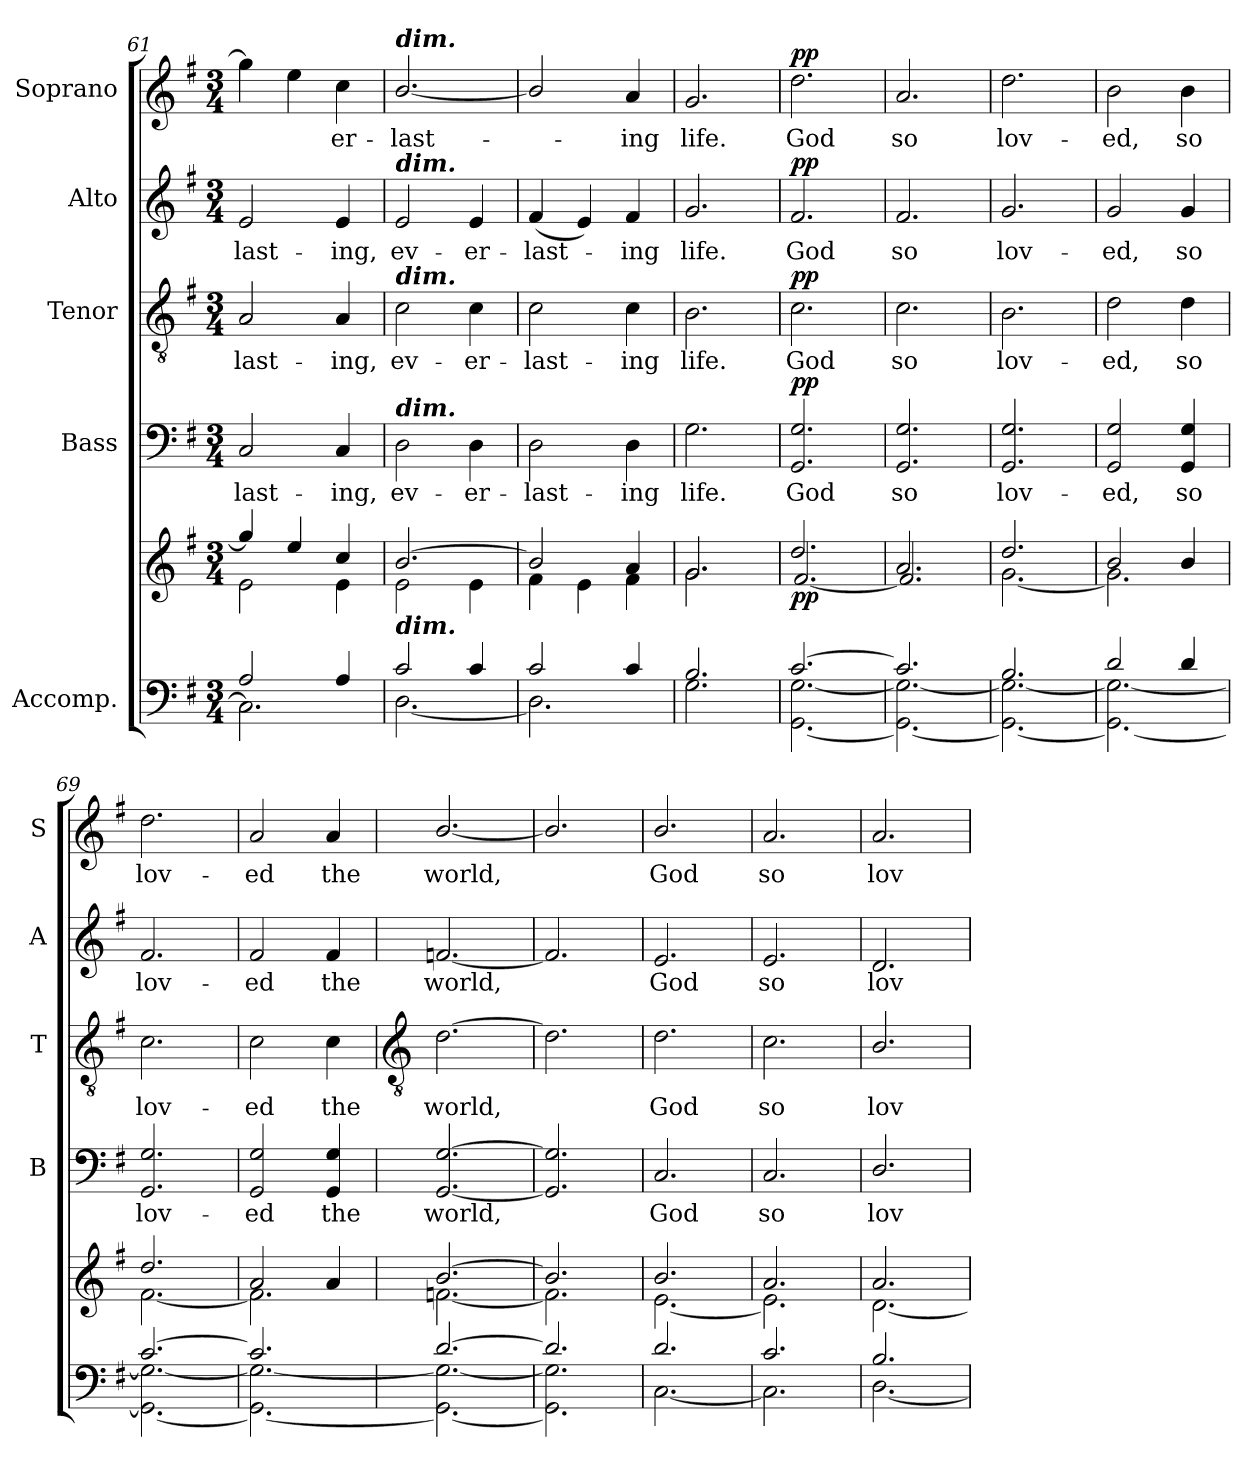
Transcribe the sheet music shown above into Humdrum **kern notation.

**kern	**kern	**dynam	**kern	**text	**dynam	**kern	**text	**dynam	**kern	**text	**dynam	**kern	**text	**dynam
*part5	*part5	*part5	*part4	*part4	*part4	*part3	*part3	*part3	*part2	*part2	*part2	*part1	*part1	*part1
*staff6	*staff5	*staff5/6	*staff4	*staff4	*staff4	*staff3	*staff3	*staff3	*staff2	*staff2	*staff2	*staff1	*staff1	*staff1
*I"Accomp.	*	*	*I"Bass	*	*	*I"Tenor	*	*	*I"Alto	*	*	*I"Soprano	*	*
*	*	*	*I'B	*	*	*I'T	*	*	*I'A	*	*	*I'S	*	*
*clefF4	*clefG2	*	*clefF4	*	*	*clefGv2	*	*	*clefG2	*	*	*clefG2	*	*
*k[f#]	*k[f#]	*	*k[f#]	*	*	*k[f#]	*	*	*k[f#]	*	*	*k[f#]	*	*
*G:	*G:	*	*G:	*	*	*G:	*	*	*G:	*	*	*G:	*	*
*M3/4	*M3/4	*	*M3/4	*	*	*M3/4	*	*	*M3/4	*	*	*M3/4	*	*
=61	=61	=61	=61	=61	=61	=61	=61	=61	=61	=61	=61	=61	=61	=61
*^	*^	*	*	*	*	*	*	*	*	*	*	*	*	*
!	!	!	!	!	!	!LO:LY:b	!	!	!LO:LY:b	!	!	!LO:LY:b	!	!	!	!
2A/	2.C\]	4gg/]	2e\	.	2C	-last-	.	2A	-last-	.	2e	-last-	.	4gg]	.	.
.	.	4ee/	.	.	.	.	.	.	.	.	.	.	.	4ee	.	.
!	!	!	!	!	!	!LO:LY:b	!	!	!LO:LY:b	!	!	!LO:LY:b	!	!	!LO:LY:b	!
4A/	.	4cc/	4e\	.	4C	-ing,	.	4A	-ing,	.	4e	-ing,	.	4cc	er-	.
=62	=62	=62	=62	=62	=62	=62	=62	=62	=62	=62	=62	=62	=62	=62	=62	=62
!	!	!	!	!	!	!	!	!	!	!	!	!	!	!LO:TX:a:Bi:t=dim.	!	!
!	!	!	!	!	!	!	!	!	!	!	!LO:TX:a:Bi:t=dim.	!	!	!	!	!
!	!	!	!	!	!	!	!	!LO:TX:a:Bi:t=dim.	!	!	!	!	!	!	!	!
!	!	!	!	!	!LO:TX:a:Bi:t=dim.	!	!	!	!	!	!	!	!	!	!	!
!	!	!LO:TX:b:Bi:t=dim.	!	!	!	!	!	!	!	!	!	!	!	!	!	!
!	!	!	!	!	!	!LO:LY:b	!	!	!LO:LY:b	!	!	!LO:LY:b	!	!	!LO:LY:b	!
2c/	[2.D\	[2.b/	2e\	.	2D	ev-	.	2c	ev-	.	2e	ev-	.	[2.b/	-last-	.
!	!	!	!	!	!	!LO:LY:b	!	!	!LO:LY:b	!	!	!LO:LY:b	!	!	!	!
4c/	.	.	4e\	.	4D	-er-	.	4c	-er-	.	4e	-er-	.	.	.	.
=63	=63	=63	=63	=63	=63	=63	=63	=63	=63	=63	=63	=63	=63	=63	=63	=63
!	!	!	!	!	!	!LO:LY:b	!	!	!LO:LY:b	!	!	!LO:LY:b	!	!	!	!
2c/	2.D\]	2b/]	4f#\	.	2D	-last-	.	2c	-last-	.	(<4f#	-last-	.	2b/]	.	.
.	.	.	4e\	.	.	.	.	.	.	.	4e)	.	.	.	.	.
!	!	!	!	!	!	!LO:LY:b	!	!	!LO:LY:b	!	!	!LO:LY:b	!	!	!LO:LY:b	!
4c/	.	4a/	4f#\	.	4D	-ing	.	4c	-ing	.	4f#	ing	.	4a	ing	.
=64	=64	=64	=64	=64	=64	=64	=64	=64	=64	=64	=64	=64	=64	=64	=64	=64
!	!	!	!	!	!	!LO:LY:b	!	!	!LO:LY:b	!	!	!LO:LY:b	!	!	!LO:LY:b	!
2.B/	2.G\	2.g/	2.g\	.	2.G	life.	.	2.B	life.	.	2.g	life.	.	2.g	life.	.
=65	=65	=65	=65	=65	=65	=65	=65	=65	=65	=65	=65	=65	=65	=65	=65	=65
!	!	!	!	!LO:DY:b	!	!LO:LY:b	!LO:DY:b	!	!LO:LY:b	!LO:DY:b	!	!LO:LY:b	!LO:DY:b	!	!LO:LY:b	!LO:DY:b
[2.c/	[2.GG\ [2.G\	2.dd/	[2.f#/	pp	2.GG 2.G	God	pp	2.c	God	pp	2.f#	God	pp	2.dd	God	pp
=66	=66	=66	=66	=66	=66	=66	=66	=66	=66	=66	=66	=66	=66	=66	=66	=66
!	!	!	!	!	!	!LO:LY:b	!	!	!LO:LY:b	!	!	!LO:LY:b	!	!	!LO:LY:b	!
2.c/]	2.GG\_ 2.G\_	2.a/	2.f#/]	.	2.GG 2.G	so	.	2.c	so	.	2.f#	so	.	2.a	so	.
=67	=67	=67	=67	=67	=67	=67	=67	=67	=67	=67	=67	=67	=67	=67	=67	=67
!	!	!	!	!	!	!LO:LY:b	!	!	!LO:LY:b	!	!	!LO:LY:b	!	!	!LO:LY:b	!
2.B/	2.GG\_ 2.G\_	2.dd/	[2.g\	.	2.GG 2.G	lov-	.	2.B	lov-	.	2.g	lov-	.	2.dd	lov-	.
=68	=68	=68	=68	=68	=68	=68	=68	=68	=68	=68	=68	=68	=68	=68	=68	=68
!	!	!	!	!	!	!LO:LY:b	!	!	!LO:LY:b	!	!	!LO:LY:b	!	!	!LO:LY:b	!
2d/	2.GG\_ 2.G\_	2b/	2.g\]	.	2GG 2G	-ed,	.	2d	-ed,	.	2g	-ed,	.	2b	-ed,	.
!	!	!	!	!	!	!LO:LY:b	!	!	!LO:LY:b	!	!	!LO:LY:b	!	!	!LO:LY:b	!
4d/	.	4b/	.	.	4GG 4G	so	.	4d	so	.	4g	so	.	4b	so	.
=69	=69	=69	=69	=69	=69	=69	=69	=69	=69	=69	=69	=69	=69	=69	=69	=69
!	!	!	!	!	!	!LO:LY:b	!	!	!LO:LY:b	!	!	!LO:LY:b	!	!	!LO:LY:b	!
[2.c/	2.GG\_ 2.G\_	2.dd/	[2.f#\	.	2.GG 2.G	lov-	.	2.c	lov-	.	2.f#	lov-	.	2.dd	lov-	.
=70	=70	=70	=70	=70	=70	=70	=70	=70	=70	=70	=70	=70	=70	=70	=70	=70
!	!	!	!	!	!	!LO:LY:b	!	!	!LO:LY:b	!	!	!LO:LY:b	!	!	!LO:LY:b	!
2.c/]	2.GG\_ 2.G\_	2a/	2.f#\]	.	2GG 2G	-ed	.	2c	-ed	.	2f#	-ed	.	2a	-ed	.
!	!	!	!	!	!	!LO:LY:b	!	!	!LO:LY:b	!	!	!LO:LY:b	!	!	!LO:LY:b	!
.	.	4a/	.	.	4GG 4G	the	.	4c	the	.	4f#	the	.	4a	the	.
!!LO:LB:g=z
=71	=71	=71	=71	=71	=71	=71	=71	=71	=71	=71	=71	=71	=71	=71	=71	=71
*	*	*	*	*	*	*	*	*clefGv2	*	*	*	*	*	*	*	*
!	!	!	!	!	!	!LO:LY:b	!	!	!LO:LY:b	!	!	!LO:LY:b	!	!	!LO:LY:b	!
[2.d/	2.GG\_ 2.G\_	[2.b/	[2.fn\	.	[2.GG [2.G	world,	.	[2.d	world,	.	[2.fn	world,	.	[2.b/	world,	.
=72	=72	=72	=72	=72	=72	=72	=72	=72	=72	=72	=72	=72	=72	=72	=72	=72
2.d/]	2.GG\] 2.G\]	2.b/]	2.f\]	.	2.GG] 2.G]	.	.	2.d]	.	.	2.f]	.	.	2.b/]	.	.
=73	=73	=73	=73	=73	=73	=73	=73	=73	=73	=73	=73	=73	=73	=73	=73	=73
!	!	!	!	!	!	!LO:LY:b	!	!	!LO:LY:b	!	!	!LO:LY:b	!	!	!LO:LY:b	!
2.d/	[2.C\	2.b/	[2.e\	.	2.C	God	.	2.d	God	.	2.e	God	.	2.b/	God	.
=74	=74	=74	=74	=74	=74	=74	=74	=74	=74	=74	=74	=74	=74	=74	=74	=74
!	!	!	!	!	!	!LO:LY:b	!	!	!LO:LY:b	!	!	!LO:LY:b	!	!	!LO:LY:b	!
2.c/	2.C\]	2.a/	2.e\]	.	2.C	so	.	2.c	so	.	2.e	so	.	2.a	so	.
=75	=75	=75	=75	=75	=75	=75	=75	=75	=75	=75	=75	=75	=75	=75	=75	=75
!	!	!	!	!	!	!LO:LY:b	!	!	!LO:LY:b	!	!	!LO:LY:b	!	!	!LO:LY:b	!
2.B/	[2.D\	2.a/	[2.d\	.	2.D/	lov-	.	2.B/	lov-	.	2.d	lov-	.	2.a	lov-	.
*v	*v	*	*	*	*	*	*	*	*	*	*	*	*	*	*	*
*	*v	*v	*	*	*	*	*	*	*	*	*	*	*	*	*
=	=	=	=	=	=	=	=	=	=	=	=	=	=	=
*-	*-	*-	*-	*-	*-	*-	*-	*-	*-	*-	*-	*-	*-	*-
